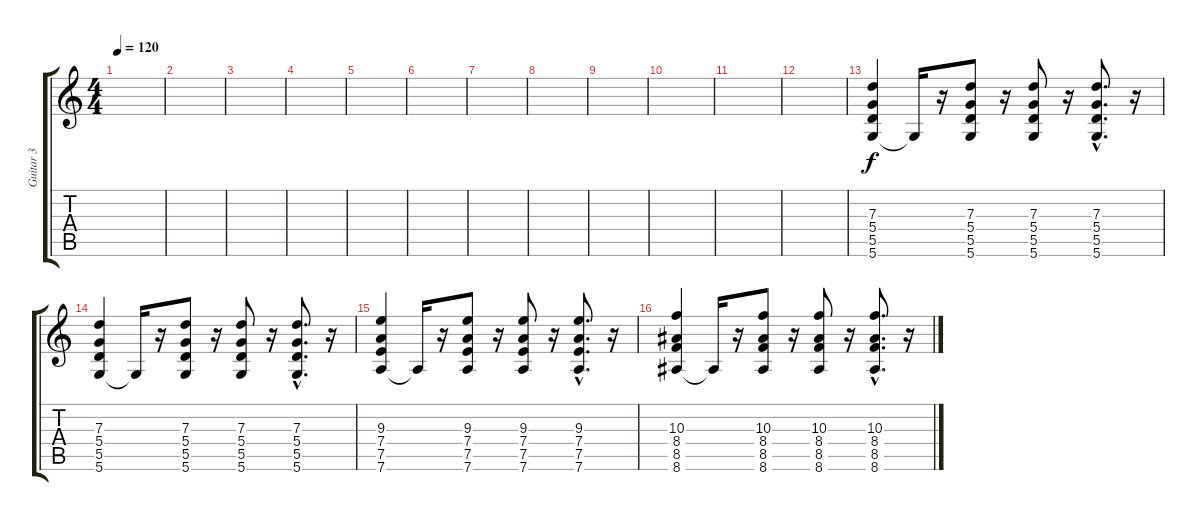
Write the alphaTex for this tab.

\track ("Guitar 3" "Guitar 3") {instrument electricguitarclean}
\staff {score tabs}
\tuning (E4 B3 G3 D3 A2 D2) {hide}
\ts (4 4)
\tempo 120
\clef g2
\ks c
|
|
|
|
|
|
|
|
|
|
|
|
(7.3 5.4 5.5 5.6).4 5.6{t}.16 r.16 (7.3 5.4 5.5 5.6).8 r.16 (7.3 5.4 5.5 5.6).8 r.16 (7.3{hac} 5.4{hac} 5.5{hac} 5.6{hac}).8{d} r.16 |
(7.3 5.4 5.5 5.6).4 5.6{t}.16 r.16 (7.3 5.4 5.5 5.6).8 r.16 (7.3 5.4 5.5 5.6).8 r.16 (7.3{hac} 5.4{hac} 5.5{hac} 5.6{hac}).8{d} r.16 |
(9.3 7.4 7.5 7.6).4 7.6{t}.16 r.16 (9.3 7.4 7.5 7.6).8 r.16 (9.3 7.4 7.5 7.6).8 r.16 (9.3{hac} 7.4{hac} 7.5{hac} 7.6{hac}).8{d} r.16 |
(10.3 8.4 8.5 8.6).4 8.6{t}.16 r.16 (10.3 8.4 8.5 8.6).8 r.16 (10.3 8.4 8.5 8.6).8 r.16 (10.3{hac} 8.4{hac} 8.5{hac} 8.6{hac}).8{d} r.16
